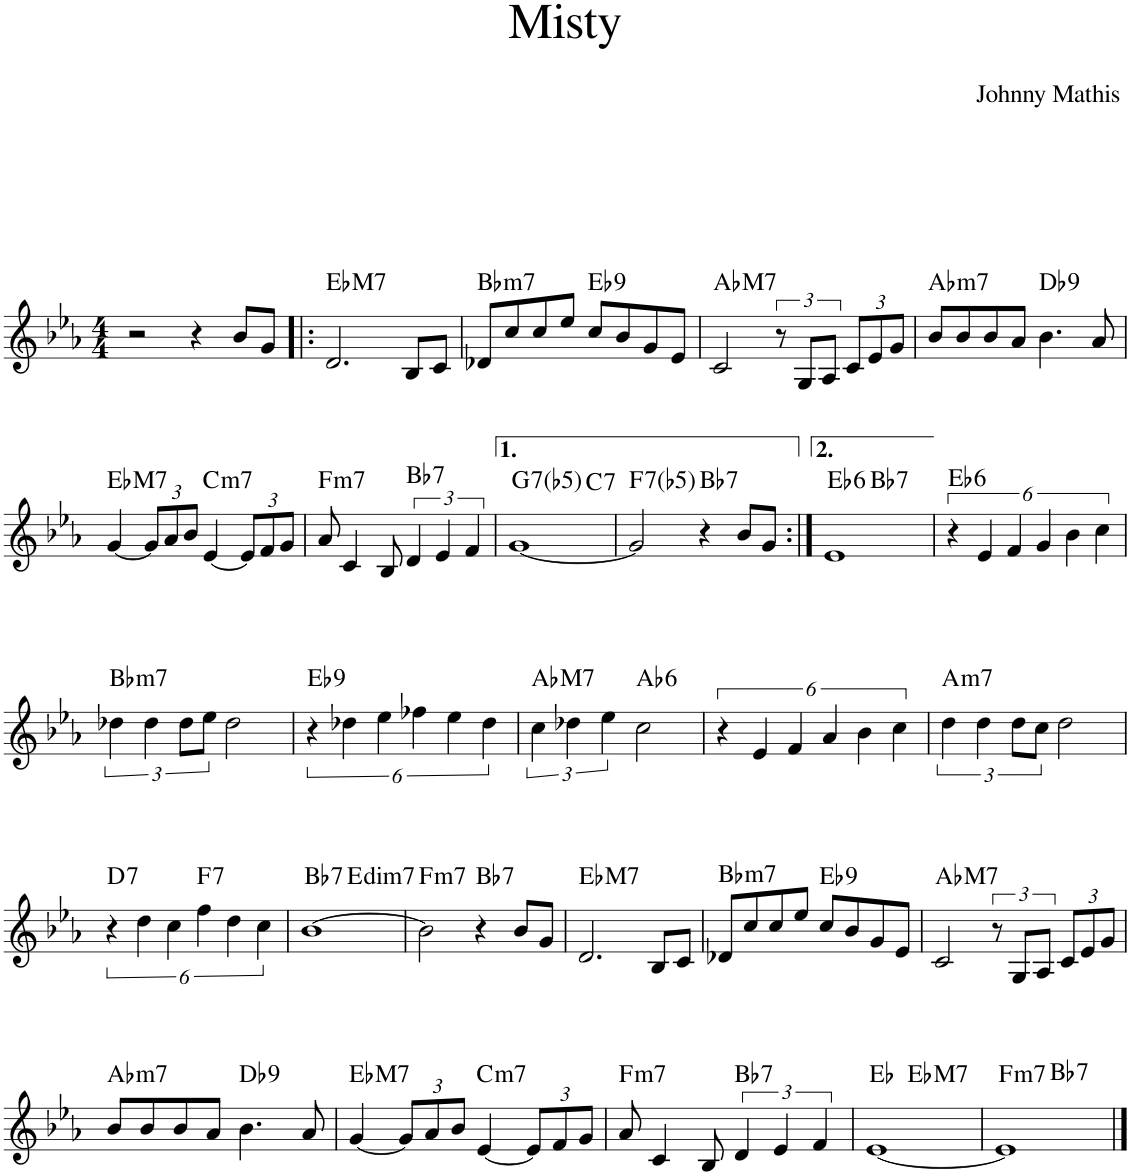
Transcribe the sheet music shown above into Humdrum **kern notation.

**kern	**harte
*part1	*part1
*staff1	*
*I"Piano	*
*I'Pno.	*
*clefG2	*
*k[b-e-a-]	*
*M4/4	*
=1	=1
2r	.
4r	.
8b-/L	.
8g/J	.
=2!|:	=2!|:
!	!LO:H:kt=M7
2.d/	Eb:maj7
8B-/L	.
8c/J	.
=3	=3
!	!LO:H:kt=m7
8d-X/L	Bb:min7
8cc/	.
8cc/	.
8ee-/J	.
!	!LO:H:kt=9
8cc/L	Eb:9
8b-/	.
8g/	.
8e-/J	.
=4	=4
!	!LO:H:kt=M7
2c/	Ab:maj7
12r	.
12G/L	.
12A-/J	.
*Xbrackettup	*
12c/L	.
12e-/	.
12g/J	.
=5	=5
!	!LO:H:kt=m7
8b-/L	Ab:min7
8b-/	.
8b-/	.
8a-/J	.
!	!LO:H:kt=9
4.b-\	Db:9
8a-/	.
!!LO:LB:g=z
=6	=6
!	!LO:H:kt=M7
[4g/	Eb:maj7
12g/L]	.
12a-/	.
12b-/J	.
!	!LO:H:kt=m7
[4e-/	C:min7
12e-/L]	.
12f/	.
12g/J	.
=7	=7
!	!LO:H:kt=m7
8a-/	F:min7
4c/	.
8B-/	.
*brackettup	*
!	!LO:H:kt=7
6d/	Bb:7
6e-/	.
6f/	.
=8	=8
!	!LO:H:kt=7
*^	*
[1g	4ryy	G:(3,b5,b7)
!	!	!LO:H:kt=7
.	2.ryy	C:7
=9	=9	=9
!	!	!LO:H:kt=7
*v	*v	*
2g/]	F:(3,b5,b7)
!	!LO:H:kt=7
4r	Bb:7
8b-/L	.
8g/J	.
=10:|!	=10:|!
!	!LO:H:kt=6
*^	*
1e-	4ryy	Eb:maj6
!	!	!LO:H:kt=7
.	2.ryy	Bb:7
=11	=11	=11
!	!	!LO:H:kt=6
*v	*v	*
6r	Eb:maj6
6e-/	.
6f/	.
6g/	.
6b-\	.
6cc\	.
!!LO:LB:g=z
=12	=12
!	!LO:H:kt=m7
6dd-X\	Bb:min7
6dd-\	.
12dd-\L	.
12ee-\J	.
2dd-\	.
=13	=13
!	!LO:H:kt=9
6r	Eb:9
6dd-X\	.
6ee-\	.
6ff-X\	.
6ee-\	.
6dd-\	.
=14	=14
!	!LO:H:kt=M7
6cc\	Ab:maj7
6dd-X\	.
6ee-\	.
!	!LO:H:kt=6
2cc\	Ab:maj6
=15	=15
6r	.
6e-/	.
6f/	.
6a-/	.
6b-\	.
6cc\	.
=16	=16
!	!LO:H:kt=m7
6dd\	A:min7
6dd\	.
12dd\L	.
12cc\J	.
2dd\	.
!!LO:LB:g=z
=17	=17
!	!LO:H:kt=7
6r	D:7
6dd\	.
6cc\	.
!	!LO:H:kt=7
6ff\	F:7
6dd\	.
6cc\	.
=18	=18
!	!LO:H:kt=7
*^	*
[1b-	4ryy	Bb:7
!	!	!LO:H:kt=dim7
.	2.ryy	E:dim7
=19	=19	=19
!	!	!LO:H:kt=m7
*v	*v	*
2b-\]	F:min7
!	!LO:H:kt=7
4r	Bb:7
8b-/L	.
8g/J	.
=20	=20
!	!LO:H:kt=M7
2.d/	Eb:maj7
8B-/L	.
8c/J	.
=21	=21
!	!LO:H:kt=m7
8d-X/L	Bb:min7
8cc/	.
8cc/	.
8ee-/J	.
!	!LO:H:kt=9
8cc/L	Eb:9
8b-/	.
8g/	.
8e-/J	.
=22	=22
!	!LO:H:kt=M7
2c/	Ab:maj7
12r	.
12G/L	.
12A-/J	.
*Xbrackettup	*
12c/L	.
12e-/	.
12g/J	.
!!LO:LB:g=z
=23	=23
!	!LO:H:kt=m7
8b-/L	Ab:min7
8b-/	.
8b-/	.
8a-/J	.
!	!LO:H:kt=9
4.b-\	Db:9
8a-/	.
=24	=24
!	!LO:H:kt=M7
[4g/	Eb:maj7
12g/L]	.
12a-/	.
12b-/J	.
!	!LO:H:kt=m7
[4e-/	C:min7
12e-/L]	.
12f/	.
12g/J	.
=25	=25
!	!LO:H:kt=m7
8a-/	F:min7
4c/	.
8B-/	.
*brackettup	*
!	!LO:H:kt=7
6d/	Bb:7
6e-/	.
6f/	.
=26	=26
*^	*
[1e-	4ryy	Eb:maj
!	!	!LO:H:kt=M7
.	2.ryy	Eb:maj7
=27	=27	=27
!	!	!LO:H:kt=m7
1e-]	4ryy	F:min7
!	!	!LO:H:kt=7
.	2.ryy	Bb:7
*v	*v	*
==	==
*-	*-
